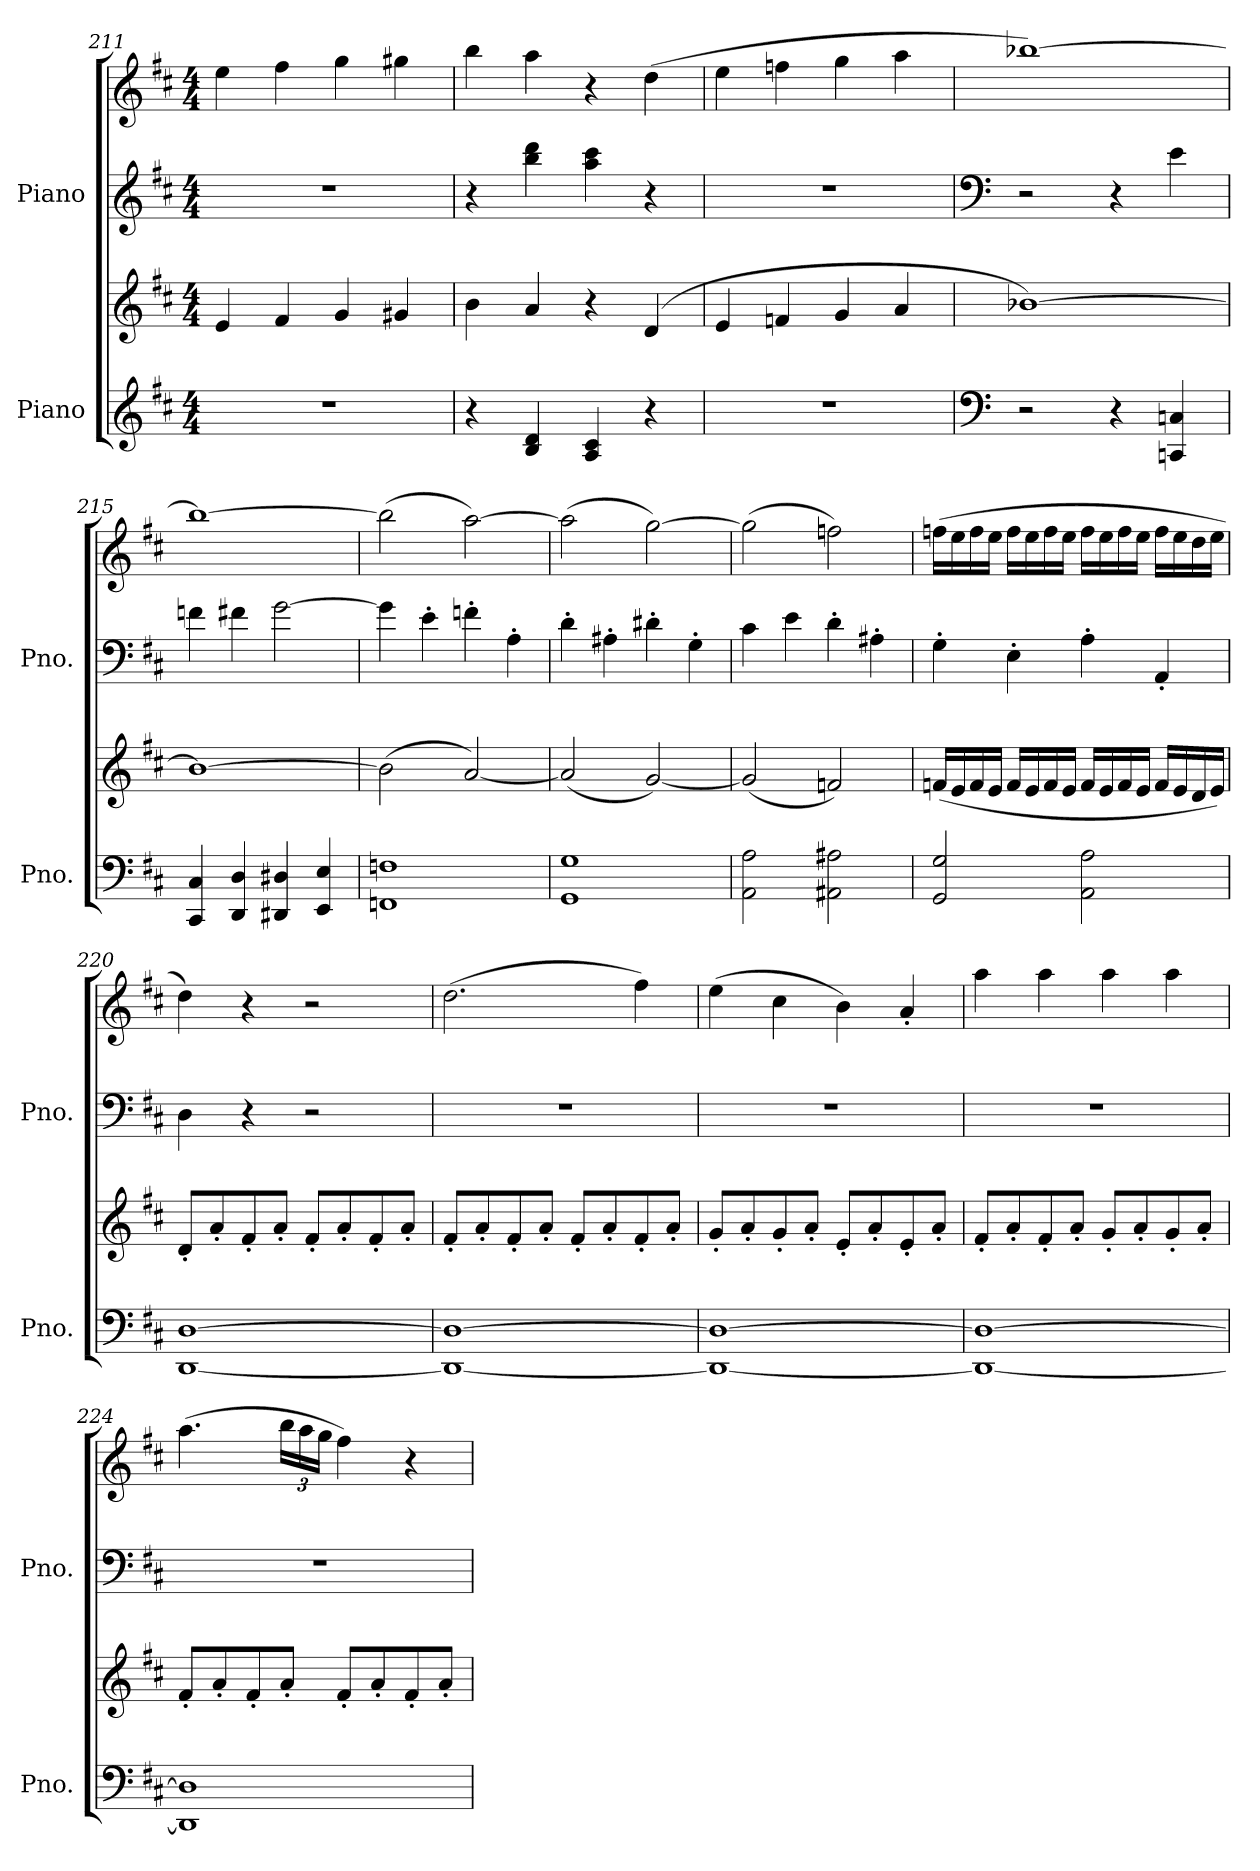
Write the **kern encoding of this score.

**kern	**kern	**kern	**kern
*part2	*part2	*part1	*part1
*staff4	*staff3	*staff2	*staff1
*I"Piano	*	*I"Piano	*
*I'Pno.	*	*I'Pno.	*
!!LO:PB:g=z
*clefG2	*clefG2	*clefG2	*clefG2
*k[f#c#]	*k[f#c#]	*k[f#c#]	*k[f#c#]
*M4/4	*M4/4	*M4/4	*M4/4
=211	=211	=211	=211
1r	4e/	1r	4ee\
.	4f#/	.	4ff#\
.	4g/	.	4gg\
.	4g#X/	.	4gg#X\
=212	=212	=212	=212
4r	4b\	4r	4bb\
4B/ 4d/	4a/	4bb\ 4ddd\	4aa\
4A/ 4c#/	4r	4aa\ 4ccc#\	4r
4r	(>4d/	4r	(>4dd\
=213	=213	=213	=213
1r	4e/	1r	4ee\
.	4fn/	.	4ffn\
.	4g/	.	4gg\
.	4a/	.	4aa\
=214	=214	=214	=214
*clefF4	*	*clefF4	*
2r	[1b-X)	2r	[1bb-X)
4r	.	4r	.
4CCn/ 4Cn/	.	4e\	.
=215	=215	=215	=215
4CC#/ 4C#/	1b-_	4fn\	1bb-_
4DD/ 4D/	.	4f#X\	.
4DD#X/ 4D#X/	.	[2g\	.
4EE/ 4E/	.	.	.
=216	=216	=216	=216
1FFn 1Fn	(>2b-\]	4g\]	(>2bb-\]
.	.	4e'\	.
.	[2a/)	4fn'\	[2aa\)
.	.	4A'\	.
=217	=217	=217	=217
1GG 1G	(<2a/]	4d'\	(>2aa\]
.	.	4A#X'\	.
.	[2g/)	4d#X'\	[2gg\)
.	.	4G'\	.
!!LO:LB:g=z
=218	=218	=218	=218
2AA\ 2A\	(<2g/]	4c#\	(>2gg\]
.	.	4e\	.
2AA#X\ 2A#X\	2fn/)	4d'\	2ffn\)
.	.	4A#X'\	.
=219	=219	=219	=219
2GG/ 2G/	(<16fn/LL	4G'\	(>16ffn\LL
.	16e/	.	16ee\
.	16f/	.	16ff\
.	16e/JJ	.	16ee\JJ
.	16f/LL	4E'\	16ff\LL
.	16e/	.	16ee\
.	16f/	.	16ff\
.	16e/JJ	.	16ee\JJ
2AA\ 2A\	16f/LL	4A'\	16ff\LL
.	16e/	.	16ee\
.	16f/	.	16ff\
.	16e/JJ	.	16ee\JJ
.	16f/LL	4AA'/	16ff\LL
.	16e/	.	16ee\
.	16d/	.	16dd\
.	16e/JJ)	.	16ee\JJ
=220	=220	=220	=220
[1DD [1D	8d'/L	4D\	4dd\)
.	8a'/	.	.
.	8f#'/	4r	4r
.	8a'/J	.	.
.	8f#'/L	2r	2r
.	8a'/	.	.
.	8f#'/	.	.
.	8a'/J	.	.
=221	=221	=221	=221
1DD_ 1D_	8f#'/L	1r	(>2.dd\
.	8a'/	.	.
.	8f#'/	.	.
.	8a'/J	.	.
.	8f#'/L	.	.
.	8a'/	.	.
.	8f#'/	.	4ff#\)
.	8a'/J	.	.
!!LO:LB:g=z
=222	=222	=222	=222
1DD_ 1D_	8g'/L	1r	(>4ee\
.	8a'/	.	.
.	8g'/	.	4cc#\
.	8a'/J	.	.
.	8e'/L	.	4b\)
.	8a'/	.	.
.	8e'/	.	4a'/
.	8a'/J	.	.
=223	=223	=223	=223
1DD_ 1D_	8f#'/L	1r	4aa\
.	8a'/	.	.
.	8f#'/	.	4aa\
.	8a'/J	.	.
.	8g'/L	.	4aa\
.	8a'/	.	.
.	8g'/	.	4aa\
.	8a'/J	.	.
=224	=224	=224	=224
1DD] 1D]	8f#'/L	1r	(>4.aa\
.	8a'/	.	.
.	8f#'/	.	.
*	*	*	*Xbrackettup
.	8a'/J	.	24bb\LL
.	.	.	24aa\
.	.	.	24gg\JJ
.	8f#'/L	.	4ff#\)
.	8a'/	.	.
.	8f#'/	.	4r
.	8a'/J	.	.
=	=	=	=
*-	*-	*-	*-
